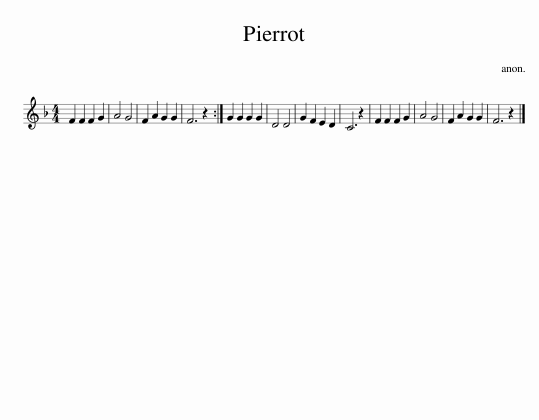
X:1
L:1/8
M:4/4
I:linebreak $
K:F
V:1 treble
V:1
 F2 F2 F2 G2 | A4 G4 | F2 A2 G2 G2 | F6 z2 :| G2 G2 G2 G2 | %5
 D4 D4 | G2 F2 E2 D2 | C6 z2 | F2 F2 F2 G2 | A4 G4 | %10
 F2 A2 G2 G2 | F6 z2 |] %12
